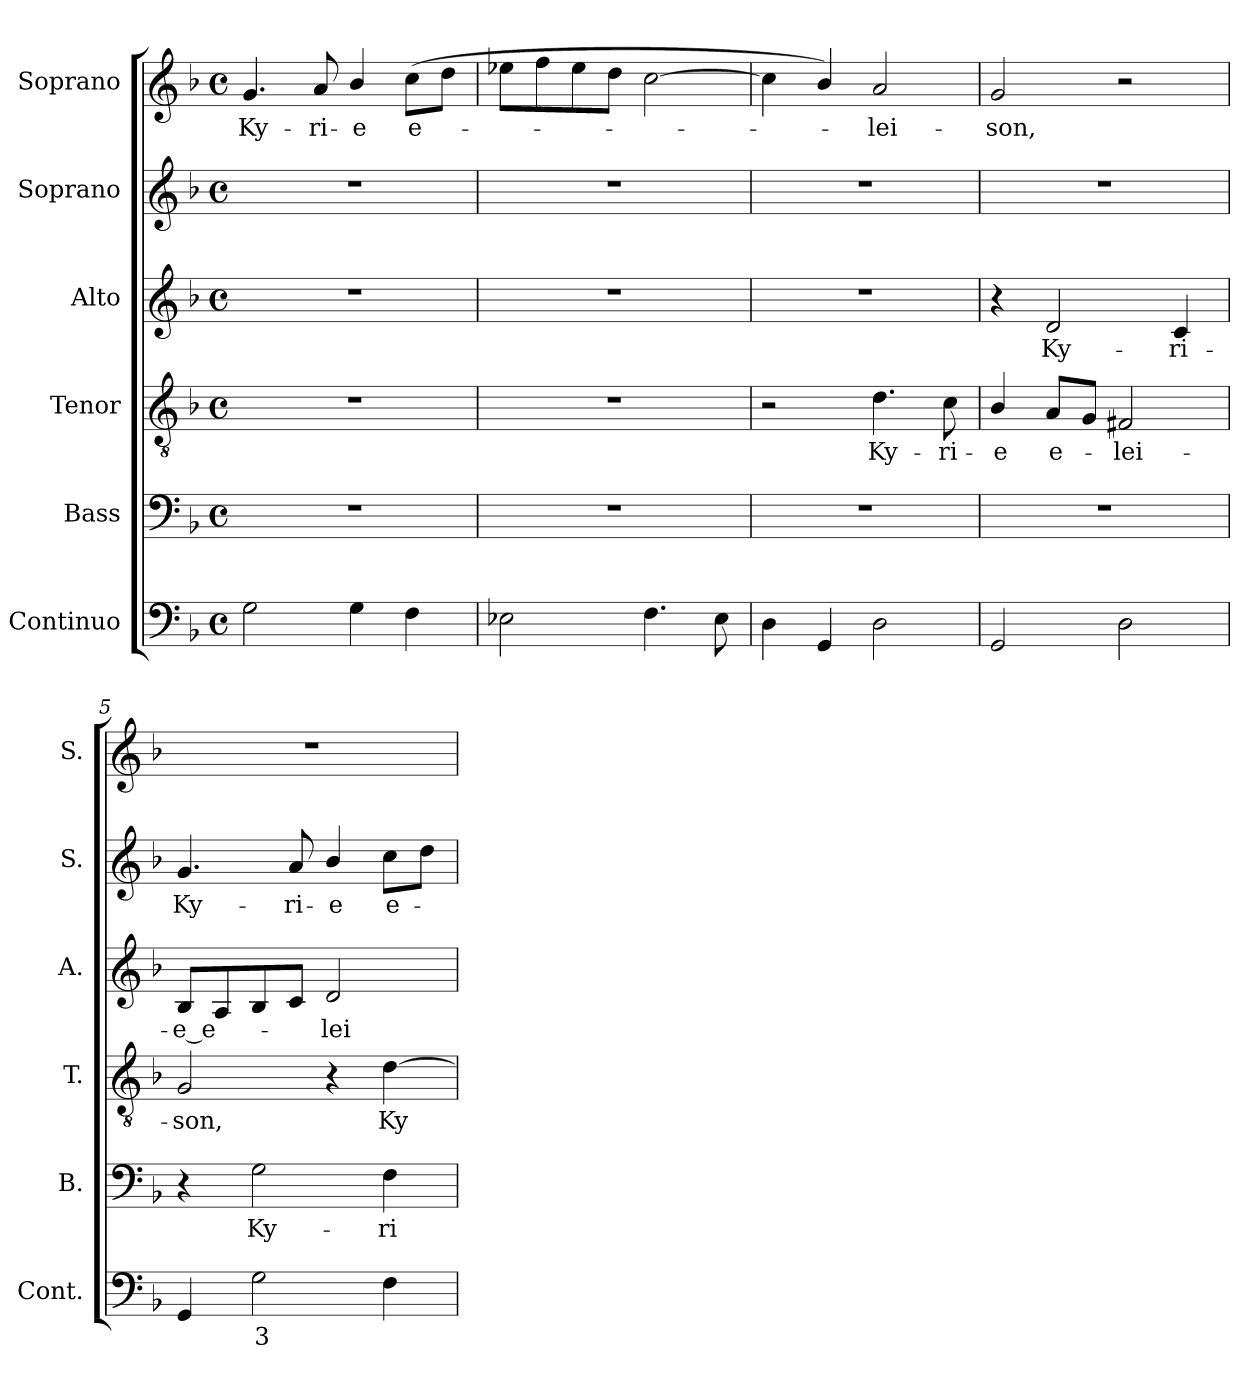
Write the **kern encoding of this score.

**kern	**text	**kern	**text	**kern	**text	**kern	**text	**kern	**text	**kern	**text
*part6	*part6	*part5	*part5	*part4	*part4	*part3	*part3	*part2	*part2	*part1	*part1
*staff6	*staff6	*staff5	*staff5	*staff4	*staff4	*staff3	*staff3	*staff2	*staff2	*staff1	*staff1
*I"Continuo	*	*I"Bass	*	*I"Tenor	*	*I"Alto	*	*I"Soprano	*	*I"Soprano	*
*I'Cont.	*	*I'B.	*	*I'T.	*	*I'A.	*	*I'S.	*	*I'S.	*
!!LO:PB:g=z
*clefF4	*	*clefF4	*	*clefGv2	*	*clefG2	*	*clefG2	*	*clefG2	*
*	*	*	*	*ITrd7c12	*	*	*	*	*	*	*
*k[b-]	*	*k[b-]	*	*k[b-]	*	*k[b-]	*	*k[b-]	*	*k[b-]	*
*F:	*	*F:	*	*F:	*	*F:	*	*F:	*	*F:	*
*M4/4	*	*M4/4	*	*M4/4	*	*M4/4	*	*M4/4	*	*M4/4	*
*met(c)	*	*met(c)	*	*met(c)	*	*met(c)	*	*met(c)	*	*met(c)	*
=1	=1	=1	=1	=1	=1	=1	=1	=1	=1	=1	=1
!	!	!	!	!	!	!	!	!	!	!	!LO:LY:b:color=#000000
2Gi\	.	1r	.	1r	.	1r	.	1r	.	4.gi/	Ky-
!	!	!	!	!	!	!	!	!	!	!	!LO:LY:b:color=#000000
.	.	.	.	.	.	.	.	.	.	8ai/	-ri-
!	!	!	!	!	!	!	!	!	!	!	!LO:LY:b:color=#000000
4Gi\	.	.	.	.	.	.	.	.	.	4b-i/	-e
!	!	!	!	!	!	!	!	!	!	!	!LO:LY:b:color=#000000
4Fi\	.	.	.	.	.	.	.	.	.	(8cci\L	e-
.	.	.	.	.	.	.	.	.	.	8ddi\J	.
=2	=2	=2	=2	=2	=2	=2	=2	=2	=2	=2	=2
2E-Xi\	.	1r	.	1r	.	1r	.	1r	.	8ee-Xi\L	.
.	.	.	.	.	.	.	.	.	.	8ffi\	.
.	.	.	.	.	.	.	.	.	.	8ee-i\	.
.	.	.	.	.	.	.	.	.	.	8ddi\J	.
4.Fi\	.	.	.	.	.	.	.	.	.	[2cci\	.
8E-i\	.	.	.	.	.	.	.	.	.	.	.
=3	=3	=3	=3	=3	=3	=3	=3	=3	=3	=3	=3
4Di\	.	1r	.	2r	.	1r	.	1r	.	4cci\]	.
4GGi/	.	.	.	.	.	.	.	.	.	4b-i/)	.
!	!	!	!	!	!LO:LY:b:color=#000000	!	!	!	!	!	!
!	!	!	!	!	!	!	!	!	!	!	!LO:LY:b:color=#000000
2Di\	.	.	.	4.Di\	Ky-	.	.	.	.	2ai/	-lei-
!	!	!	!	!	!LO:LY:b:color=#000000	!	!	!	!	!	!
.	.	.	.	8Ci\	-ri-	.	.	.	.	.	.
=4	=4	=4	=4	=4	=4	=4	=4	=4	=4	=4	=4
!	!	!	!	!	!LO:LY:b:color=#000000	!	!	!	!	!	!
!	!	!	!	!	!	!	!	!	!	!	!LO:LY:b:color=#000000
2GGi/	.	1r	.	4BB-i/	-e	4r	.	1r	.	2gi/	-son,
!	!	!	!	!	!LO:LY:b:color=#000000	!	!	!	!	!	!
!	!	!	!	!	!	!	!LO:LY:b:color=#000000	!	!	!	!
.	.	.	.	8AAi/L	e-	2di/	Ky-	.	.	.	.
.	.	.	.	8GGi/J	.	.	.	.	.	.	.
!	!	!	!	!	!LO:LY:b:color=#000000	!	!	!	!	!	!
2Di\	.	.	.	2FF#Xi/	-lei-	.	.	.	.	2r	.
!	!	!	!	!	!	!	!LO:LY:b:color=#000000	!	!	!	!
.	.	.	.	.	.	4ci/	-ri-	.	.	.	.
=5	=5	=5	=5	=5	=5	=5	=5	=5	=5	=5	=5
!	!	!	!	!	!LO:LY:b:color=#000000	!	!	!	!	!	!
!	!	!	!	!	!	!	!LO:LY:b:color=#000000	!	!	!	!
!	!	!	!	!	!	!	!	!	!LO:LY:b:color=#000000	!	!
4GGi/	.	4r	.	2GGi/	-son,	8B-i/L	-e_e-	4.gi/	Ky-	1r	.
.	.	.	.	.	.	8Ai/	.	.	.	.	.
!	!LO:LY:b:color=#000000	!	!	!	!	!	!	!	!	!	!
!	!	!	!LO:LY:b:color=#000000	!	!	!	!	!	!	!	!
2Gi\	3	2Gi\	Ky-	.	.	8B-i/	.	.	.	.	.
!	!	!	!	!	!	!	!	!	!LO:LY:b:color=#000000	!	!
.	.	.	.	.	.	8ci/J	.	8ai/	-ri-	.	.
!	!	!	!	!	!	!	!LO:LY:b:color=#000000	!	!	!	!
!	!	!	!	!	!	!	!	!	!LO:LY:b:color=#000000	!	!
.	.	.	.	4r	.	2di/	-lei-	4b-i/	-e	.	.
!	!	!	!LO:LY:b:color=#000000	!	!	!	!	!	!	!	!
!	!	!	!	!	!LO:LY:b:color=#000000	!	!	!	!	!	!
!	!	!	!	!	!	!	!	!	!LO:LY:b:color=#000000	!	!
4Fi\	.	4Fi\	-ri-	[4Di\	Ky-	.	.	8cci\L	e-	.	.
.	.	.	.	.	.	.	.	8ddi\J	.	.	.
=	=	=	=	=	=	=	=	=	=	=	=
*-	*-	*-	*-	*-	*-	*-	*-	*-	*-	*-	*-
